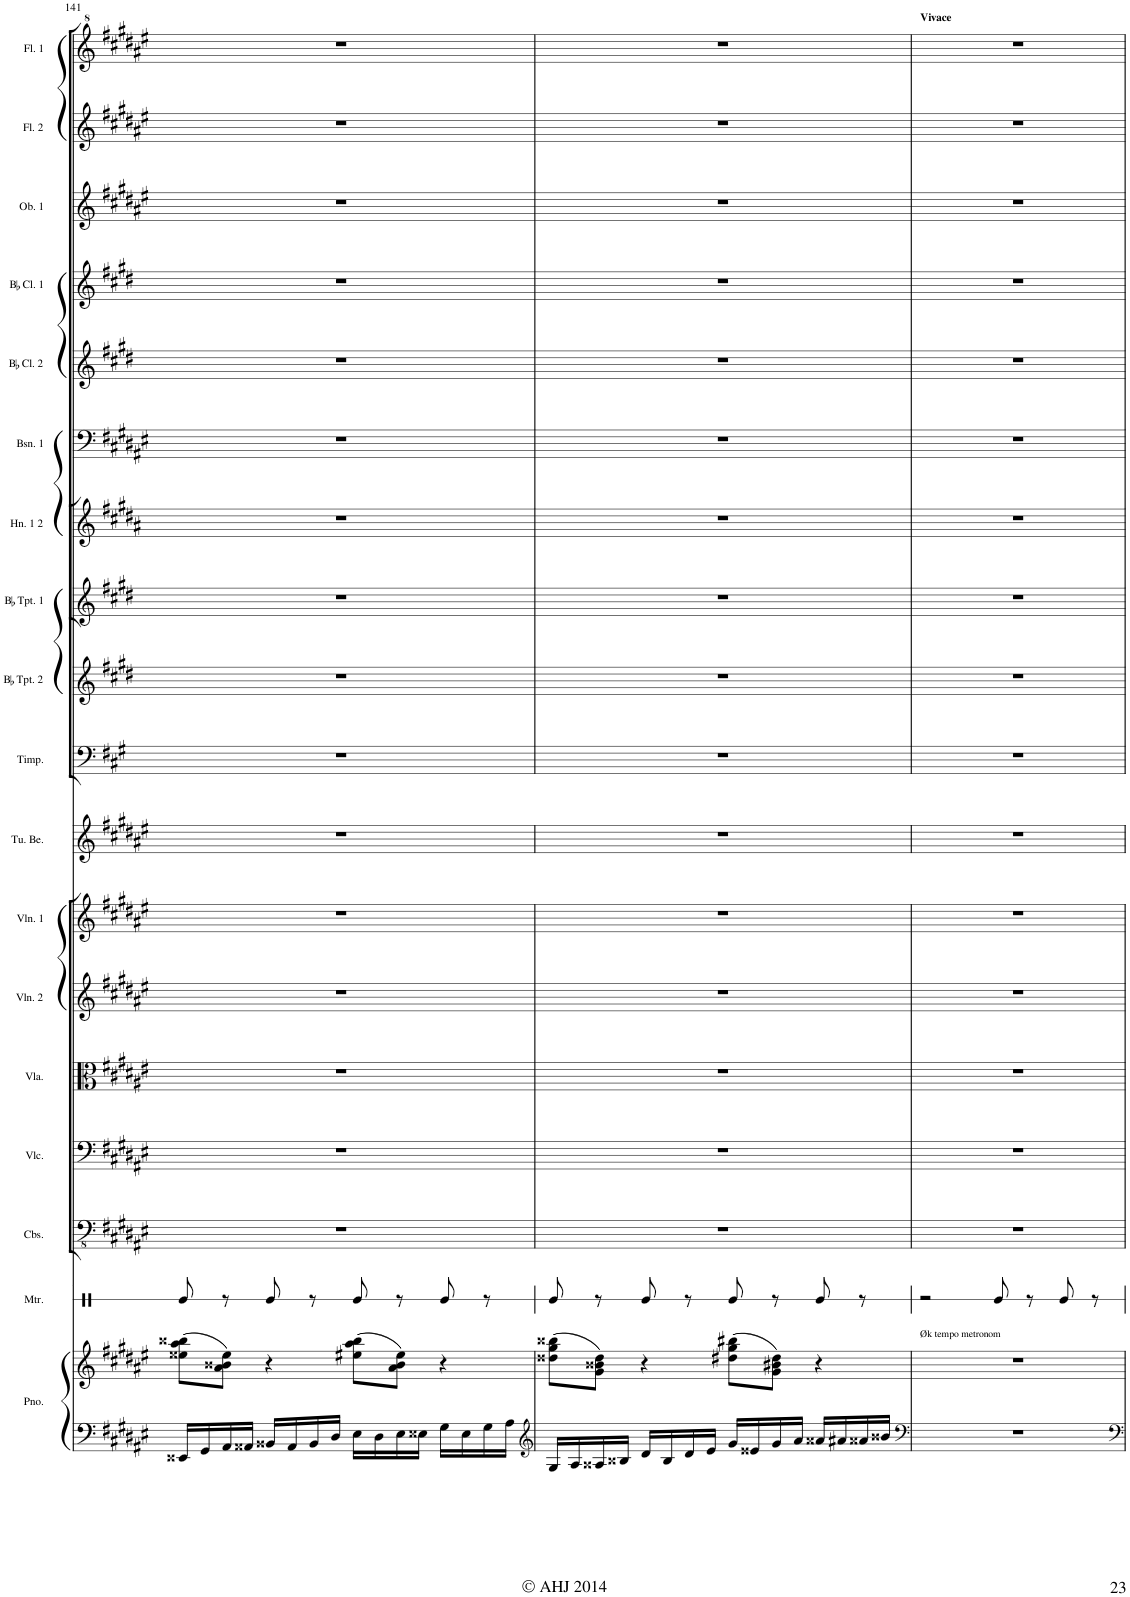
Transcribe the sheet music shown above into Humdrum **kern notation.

**kern	**kern	**kern	**kern	**kern	**kern	**kern	**kern	**kern	**kern	**kern	**kern	**kern	**kern	**kern	**kern	**kern	**kern	**kern
*part18	*part18	*part17	*part16	*part15	*part14	*part13	*part12	*part11	*part10	*part9	*part8	*part7	*part6	*part5	*part4	*part3	*part2	*part1
*staff19	*staff18	*staff17	*staff16	*staff15	*staff14	*staff13	*staff12	*staff11	*staff10	*staff9	*staff8	*staff7	*staff6	*staff5	*staff4	*staff3	*staff2	*staff1
*I"Piano	*	*I"Metronome	*I"Contrabass	*I"Violoncello	*I"Viola	*I"Violin 2	*I"Violin 1	*I"Tubular Bells	*I"Timpani	*I"BaccidentalFlat Trumpet 2	*I"BaccidentalFlat Trumpet 1	*I"Horn 1 2	*I"Bassoon 1	*I"BaccidentalFlat Clarinet 2	*I"BaccidentalFlat Clarinet 1	*I"Oboe 1	*I"Flute 2	*I"Flute 1
*I'Pno.	*	*I'Mtr.	*I'Cbs.	*I'Vlc.	*I'Vla.	*I'Vln. 2	*I'Vln. 1	*I'Tu. Be.	*I'Timp.	*I'BaccidentalFlat Tpt. 2	*I'BaccidentalFlat Tpt. 1	*I'Hn. 1 2	*I'Bsn. 1	*I'BaccidentalFlat Cl. 2	*I'BaccidentalFlat Cl. 1	*I'Ob. 1	*I'Fl. 2	*I'Fl. 1
!!LO:PB:g=z
*clefF4	*clefG2	*clefX	*clefFv4	*clefF4	*clefC3	*clefG2	*clefG2	*clefG2	*clefF4	*clefG2	*clefG2	*clefG2	*clefF4	*clefG2	*clefG2	*clefG2	*clefG2	*clefG^2
*	*	*	*	*	*	*	*	*	*	*ITrd1c2	*ITrd1c2	*ITrd4c7	*	*ITrd1c2	*ITrd1c2	*	*	*
*k[f#c#g#d#a#e#]	*k[f#c#g#d#a#e#]	*k[]	*k[f#c#g#d#a#e#]	*k[f#c#g#d#a#e#]	*k[f#c#g#d#a#e#]	*k[f#c#g#d#a#e#]	*k[f#c#g#d#a#e#]	*k[f#c#g#d#a#e#]	*k[f#c#g#]	*k[f#c#g#d#]	*k[f#c#g#d#]	*k[f#c#g#d#a#]	*k[f#c#g#d#a#e#]	*k[f#c#g#d#]	*k[f#c#g#d#]	*k[f#c#g#d#a#e#]	*k[f#c#g#d#a#e#]	*k[f#c#g#d#a#e#]
*M4/4	*M4/4	*M4/4	*M4/4	*M4/4	*M4/4	*M4/4	*M4/4	*M4/4	*M4/4	*M4/4	*M4/4	*M4/4	*M4/4	*M4/4	*M4/4	*M4/4	*M4/4	*M4/4
=141	=141	=141	=141	=141	=141	=141	=141	=141	=141	=141	=141	=141	=141	=141	=141	=141	=141	=141
16EE##X/LL	(8ee##X\ 8aa#\ 8bb##X\L	8Re/	1r	1r	1r	1r	1r	1r	1r	1r	1r	1r	1r	1r	1r	1r	1r	1r
16GG#/	.	.	.	.	.	.	.	.	.	.	.	.	.	.	.	.	.	.
16AA#/	8a#\ 8b##X\ 8ee##\J)	8r	.	.	.	.	.	.	.	.	.	.	.	.	.	.	.	.
16AA##X/JJ	.	.	.	.	.	.	.	.	.	.	.	.	.	.	.	.	.	.
16BB##X/LL	4r	8Re/	.	.	.	.	.	.	.	.	.	.	.	.	.	.	.	.
16AA##/	.	.	.	.	.	.	.	.	.	.	.	.	.	.	.	.	.	.
16BB##/	.	8r	.	.	.	.	.	.	.	.	.	.	.	.	.	.	.	.
16D#/JJ	.	.	.	.	.	.	.	.	.	.	.	.	.	.	.	.	.	.
16E#\LL	(8ee#X\ 8aa#\ 8bb##\L	8Re/	.	.	.	.	.	.	.	.	.	.	.	.	.	.	.	.
16D#\	.	.	.	.	.	.	.	.	.	.	.	.	.	.	.	.	.	.
16E#\	8a#\ 8b##\ 8ee#\J)	8r	.	.	.	.	.	.	.	.	.	.	.	.	.	.	.	.
16E##X\JJ	.	.	.	.	.	.	.	.	.	.	.	.	.	.	.	.	.	.
16G#\LL	4r	8Re/	.	.	.	.	.	.	.	.	.	.	.	.	.	.	.	.
16E##\	.	.	.	.	.	.	.	.	.	.	.	.	.	.	.	.	.	.
16G#\	.	8r	.	.	.	.	.	.	.	.	.	.	.	.	.	.	.	.
16A#\JJ	.	.	.	.	.	.	.	.	.	.	.	.	.	.	.	.	.	.
=142	=142	=142	=142	=142	=142	=142	=142	=142	=142	=142	=142	=142	=142	=142	=142	=142	=142	=142
*clefG2	*	*	*	*	*	*	*	*	*	*	*	*	*	*	*	*	*	*
16G#/LL	(8dd##X\ 8gg#\ 8bb##X\L	8Re/	1r	1r	1r	1r	1r	1r	1r	1r	1r	1r	1r	1r	1r	1r	1r	1r
16A#/	.	.	.	.	.	.	.	.	.	.	.	.	.	.	.	.	.	.
16A##X/	8g#\ 8b##X\ 8dd##\J)	8r	.	.	.	.	.	.	.	.	.	.	.	.	.	.	.	.
16B##X/JJ	.	.	.	.	.	.	.	.	.	.	.	.	.	.	.	.	.	.
16d#/LL	4r	8Re/	.	.	.	.	.	.	.	.	.	.	.	.	.	.	.	.
16B##/	.	.	.	.	.	.	.	.	.	.	.	.	.	.	.	.	.	.
16d#/	.	8r	.	.	.	.	.	.	.	.	.	.	.	.	.	.	.	.
16e#/JJ	.	.	.	.	.	.	.	.	.	.	.	.	.	.	.	.	.	.
16g#/LL	(8dd#X\ 8gg#\ 8bb#X\L	8Re/	.	.	.	.	.	.	.	.	.	.	.	.	.	.	.	.
16e##X/	.	.	.	.	.	.	.	.	.	.	.	.	.	.	.	.	.	.
16g#/	8g#\ 8b#X\ 8dd#\J)	8r	.	.	.	.	.	.	.	.	.	.	.	.	.	.	.	.
16a#/JJ	.	.	.	.	.	.	.	.	.	.	.	.	.	.	.	.	.	.
16a##X/LL	4r	8Re/	.	.	.	.	.	.	.	.	.	.	.	.	.	.	.	.
16a#X/	.	.	.	.	.	.	.	.	.	.	.	.	.	.	.	.	.	.
16a##X/	.	8r	.	.	.	.	.	.	.	.	.	.	.	.	.	.	.	.
16b##X/JJ	.	.	.	.	.	.	.	.	.	.	.	.	.	.	.	.	.	.
=143	=143	=143	=143	=143	=143	=143	=143	=143	=143	=143	=143	=143	=143	=143	=143	=143	=143	=143
*clefF4	*	*	*	*	*	*	*	*	*	*	*	*	*	*	*	*	*	*
!	!	!	!	!	!	!	!	!	!	!	!	!	!	!	!	!	!	!LO:TX:a:B:t=Vivace
!	!LO:TX:a:t=Øk tempo metronom	!	!	!	!	!	!	!	!	!	!	!	!	!	!	!	!	!
1r	1r	2r	1r	1r	1r	1r	1r	1r	1r	1r	1r	1r	1r	1r	1r	1r	1r	1r
.	.	8Re/	.	.	.	.	.	.	.	.	.	.	.	.	.	.	.	.
.	.	8r	.	.	.	.	.	.	.	.	.	.	.	.	.	.	.	.
.	.	8Re/	.	.	.	.	.	.	.	.	.	.	.	.	.	.	.	.
.	.	8r	.	.	.	.	.	.	.	.	.	.	.	.	.	.	.	.
=	=	=	=	=	=	=	=	=	=	=	=	=	=	=	=	=	=	=
*-	*-	*-	*-	*-	*-	*-	*-	*-	*-	*-	*-	*-	*-	*-	*-	*-	*-	*-
